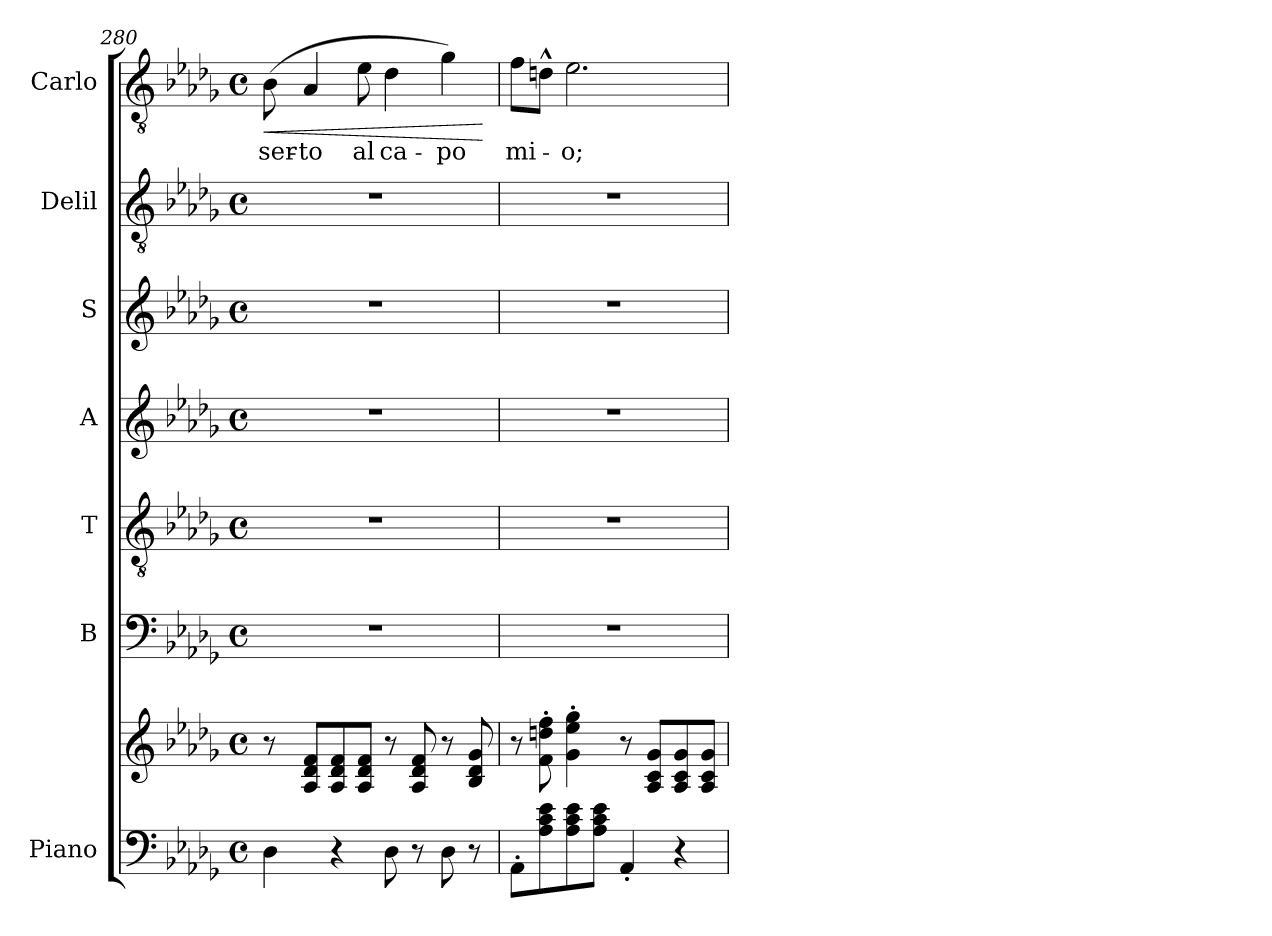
**kern	**kern	**kern	**kern	**kern	**kern	**kern	**kern	**text	**dynam
*part7	*part7	*part6	*part5	*part4	*part3	*part2	*part1	*part1	*part1
*staff8	*staff7	*staff6	*staff5	*staff4	*staff3	*staff2	*staff1	*staff1	*staff1
*I"Piano	*	*I"B	*I"T	*I"A	*I"S	*I"Delil	*I"Carlo	*	*
*I'Pno	*	*I'B	*I'T	*I'A	*I'S	*	*	*	*
!!LO:LB:g=z
*clefF4	*clefG2	*clefF4	*clefGv2	*clefG2	*clefG2	*clefGv2	*clefGv2	*	*
*k[b-e-a-d-g-]	*k[b-e-a-d-g-]	*k[b-e-a-d-g-]	*k[b-e-a-d-g-]	*k[b-e-a-d-g-]	*k[b-e-a-d-g-]	*k[b-e-a-d-g-]	*k[b-e-a-d-g-]	*	*
*M4/4	*M4/4	*M4/4	*M4/4	*M4/4	*M4/4	*M4/4	*M4/4	*	*
*met(c)	*met(c)	*met(c)	*met(c)	*met(c)	*met(c)	*met(c)	*met(c)	*	*
=280	=280	=280	=280	=280	=280	=280	=280	=280	=280
!	!	!	!	!	!	!	!	!	!LO:HP:b
4D-\	8r	1r	1r	1r	1r	1r	(8B-\	ser-	<
.	8A-/ 8d-/ 8f/L	.	.	.	.	.	4A-/	-to	.
4r	8A-/ 8d-/ 8f/	.	.	.	.	.	.	.	.
.	8A-/ 8d-/ 8f/J	.	.	.	.	.	8e-\	al	.
8D-\	8r	.	.	.	.	.	4d-\	ca-	.
8r	8A-/ 8d-/ 8f/	.	.	.	.	.	.	.	.
8D-\	8r	.	.	.	.	.	4g-\)	-po	.
8r	8B-/ 8d-/ 8g-/	.	.	.	.	.	.	.	.
.	.	.	.	.	.	.	.	.	[
=281	=281	=281	=281	=281	=281	=281	=281	=281	=281
8AA-'\L	8r	1r	1r	1r	1r	1r	8f\L	mi-	.
8A-\ 8c\ 8e-\	8f\' 8ddn\' 8ff\'	.	.	.	.	.	8dn^^\J	.	.
8A-\ 8c\ 8e-\	4g-\' 4ee-\' 4gg-\'	.	.	.	.	.	2.e-\	-o;	.
8A-\ 8c\ 8e-\J	.	.	.	.	.	.	.	.	.
4AA-'/	8r	.	.	.	.	.	.	.	.
.	8A-/ 8c/ 8g-/L	.	.	.	.	.	.	.	.
4r	8A-/ 8c/ 8g-/	.	.	.	.	.	.	.	.
.	8A-/ 8c/ 8g-/J	.	.	.	.	.	.	.	.
=	=	=	=	=	=	=	=	=	=
*-	*-	*-	*-	*-	*-	*-	*-	*-	*-
